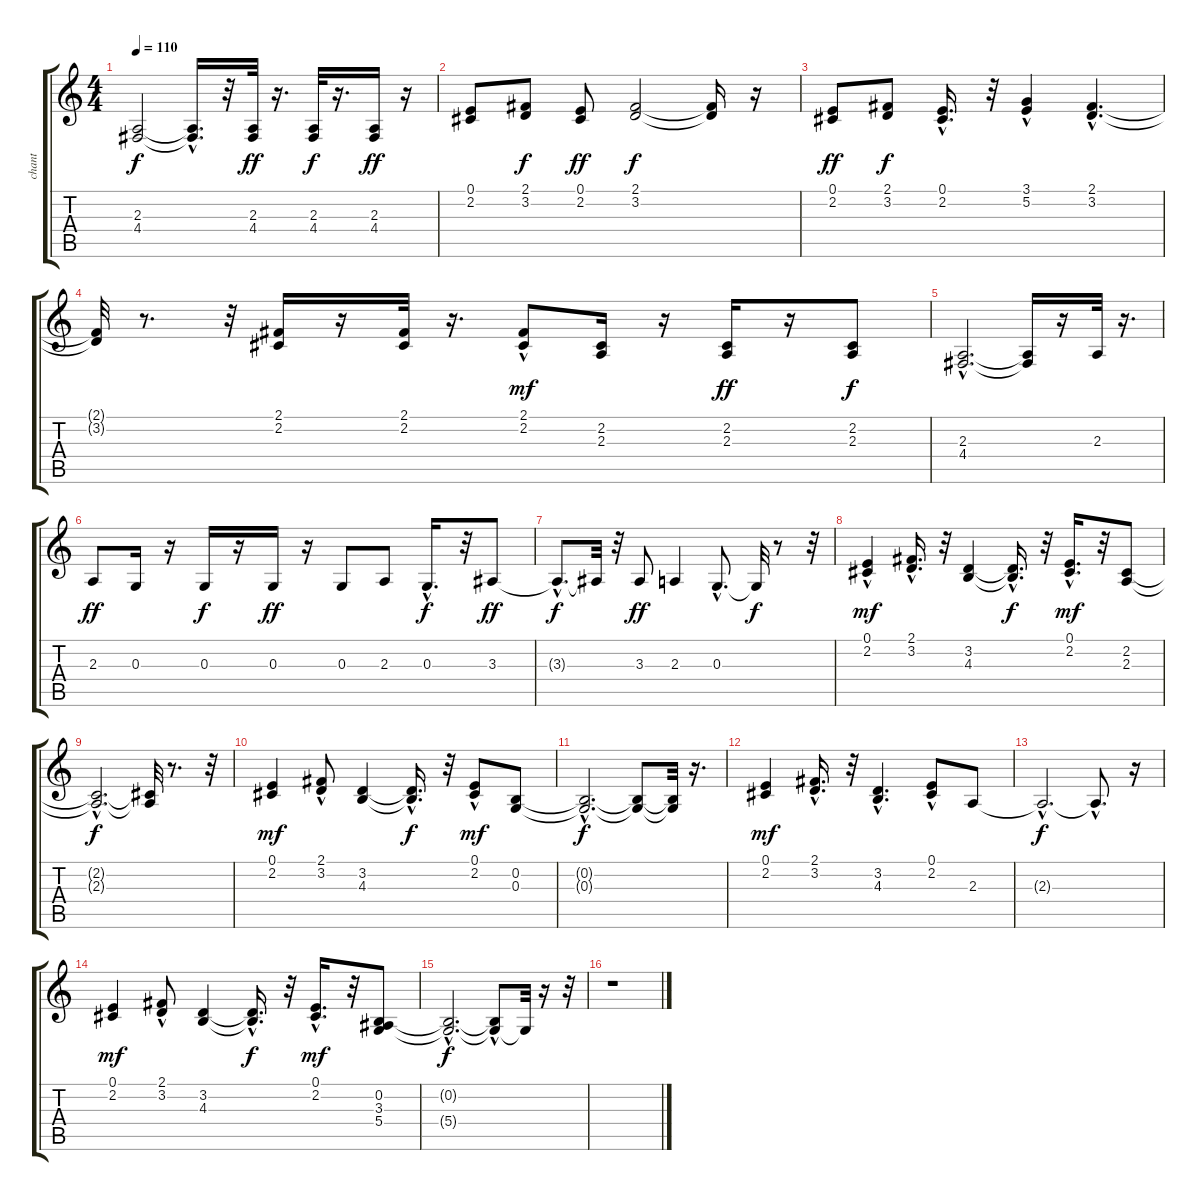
\track ("chant" "chant") {instrument altosax}
\staff {score tabs}
\tuning (E4 B3 G3 D3 A2 E2) {hide}
\ts (4 4)
\tempo 110
\clef g2
\ks c
(2.3 4.4).2{dy f} (2.3{hac t} 4.4{hac t}).16{d} r.32 (2.3 4.4).32{dy ff} r.16{d} (2.3 4.4).32{dy f} r.16{d} (2.3 4.4).16{dy ff} r.16 |
(0.1 2.2).8 (2.1 3.2).8{dy f} (0.1 2.2).8{dy ff} (2.1 3.2).2{dy f} (2.1{t} 3.2{t}).16 r.16 |
(0.1 2.2).8{dy ff} (2.1 3.2).8{dy f} (0.1{hac} 2.2{hac}).16{d} r.32 (3.1{hac} 5.2).4 (2.1{hac} 3.2{hac}).4{d} |
(2.1{t} 3.2{t}).32 r.8{d} r.32 (2.1 2.2).16 r.16 (2.1 2.2).32 r.16{d} (2.1 2.2{hac}).8{dy mf} (2.2 2.3).16 r.16 (2.2 2.3).16{dy ff} r.16 (2.2 2.3).8{dy f} |
(2.3{hac} 4.4{hac}).2{d} (2.3{t} 4.4{t}).16 r.16 2.3.32 r.16{d} |
2.3.8{dy ff} 0.3.16 r.16 0.3.16{dy f} r.16 0.3.16{dy ff} r.16 0.3.8 2.3.8 0.3{hac}.16{d dy f} r.32 3.3.8{dy ff} |
3.3{hac t}.8{d dy f} 3.3{t}.32 r.32 3.3.8{dy ff} 2.3.4 0.3{hac}.8{d} 0.3{t}.32{dy f} r.8 r.32 |
(0.1{hac} 2.2).4{dy mf} (2.1{hac} 3.2{hac}).16{d} r.32 (3.2 4.3).4 (3.2{hac t} 4.3{hac t}).16{d dy f} r.32 (0.1{hac} 2.2{hac}).16{d dy mf} r.32 (2.2 2.3).8 |
(2.2{hac t} 2.3{hac t}).2{d dy f} (2.2{t} 2.3{t}).32 r.8{d} r.32 |
(0.1 2.2).4{dy mf} (2.1 3.2{hac}).8 (3.2 4.3).4 (3.2{t} 4.3{hac t}).16{d dy f} r.32 (0.1 2.2{hac}).8{dy mf} (0.2 0.3).8 |
(0.2{hac t} 0.3{hac t}).2{d dy f} (0.2{t} 0.3{t}).8 (0.2{t} 0.3{t}).32 r.16{d} |
(0.1 2.2).4{dy mf} (2.1{hac} 3.2).16{d} r.32 (3.2{hac} 4.3{hac}).4{d} (0.1{hac} 2.2).8 2.3.8 |
2.3{hac t}.2{d dy f} 2.3{hac t}.8{d} r.16 |
(0.1 2.2).4{dy mf} (2.1 3.2{hac}).8 (3.2 4.3).4 (3.2{hac t} 4.3{hac t}).16{d dy f} r.32 (0.1{hac} 2.2{hac}).16{d dy mf} r.32 (0.2 3.3 5.4).8 |
(0.2{hac t} 5.4{hac t}).2{d dy f} (0.2{hac t} 5.4{t}).8 5.4{t}.32 r.16 r.32 |
r.1
